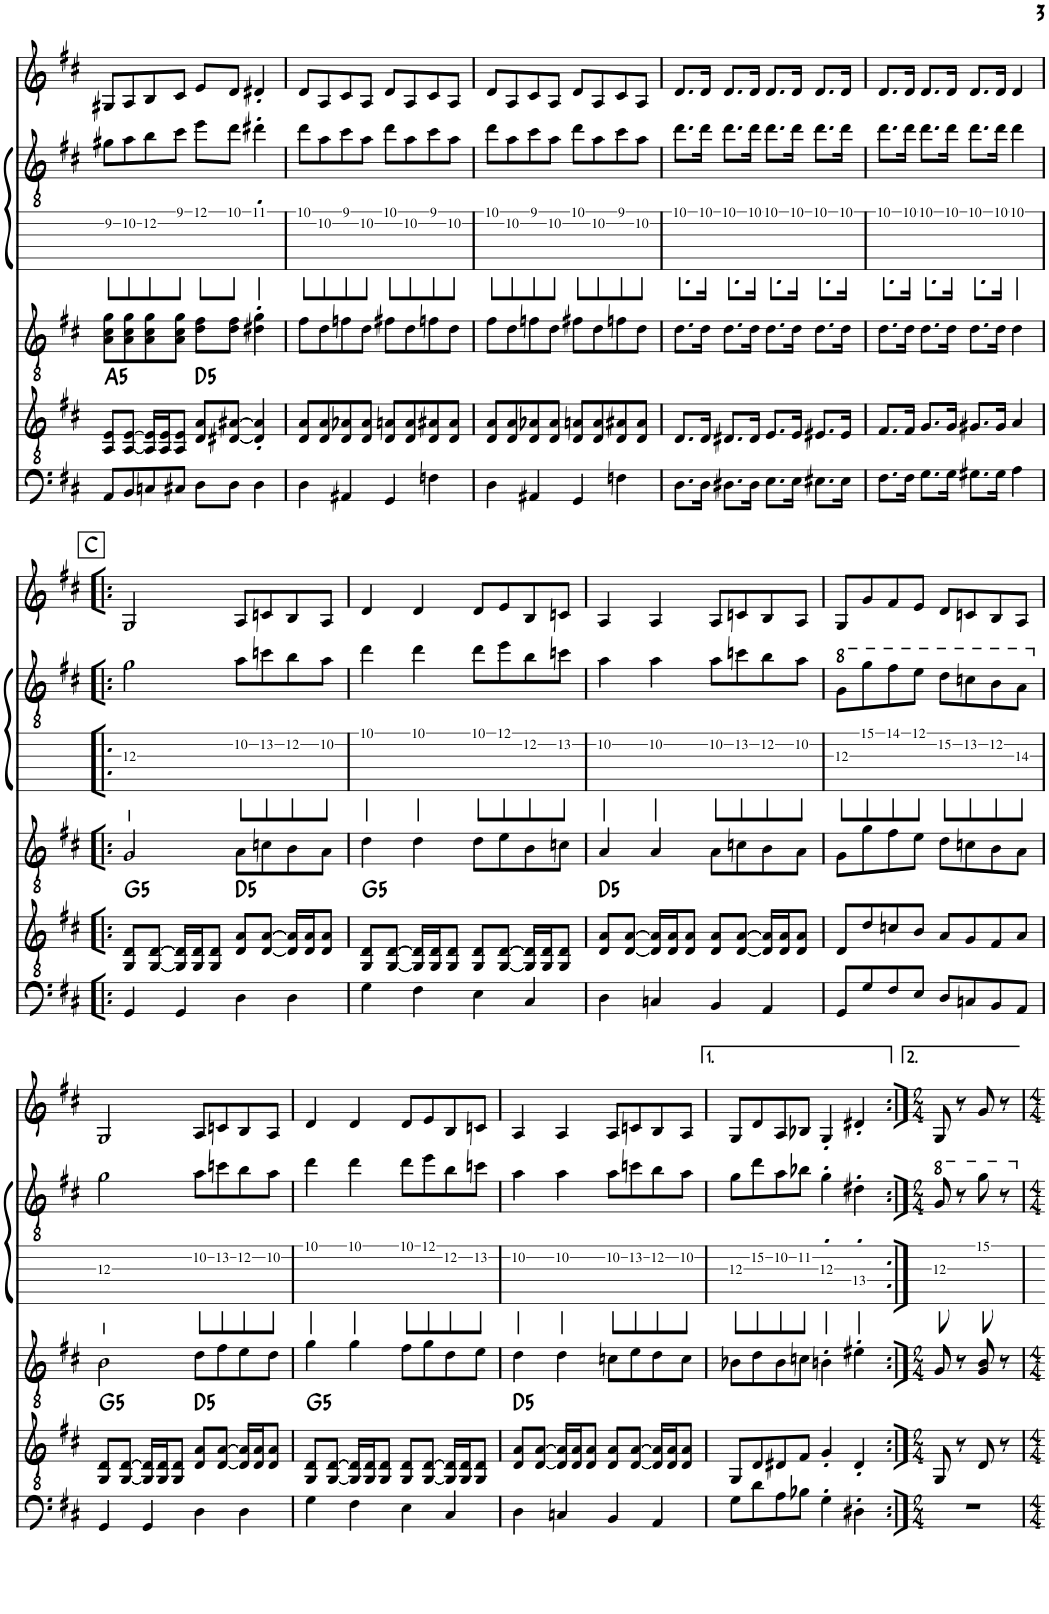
**kern	**kern	**kern	**kern	**harte	**kern	**kern	**kern	**kern	**kern	**kern
*part10	*part9	*part8	*part7	*part7	*part6	*part5	*part4	*part3	*part2	*part1
*staff10	*staff9	*staff8	*staff7	*	*staff6	*staff5	*staff4	*staff3	*staff2	*staff1
*I"Guitare Basse	*I"Basse électrique	*I"Guitare électrique (Tablature)	*I"Guitare électrique	*	*I"Guitare électrique (Tablature)	*I"Guitare électrique	*I"Guitare électrique (Tablature)	*I"Guitare électrique	*I"Mandoline (Tablature)	*I"Mandoline
*I'Guit. B.	*	*I'Guit. El.	*	*	*I'Guit. El.	*	*	*	*I'Mdn.	*
!!LO:PB:g=z
*	*clefF4	*	*clefGv2	*	*	*clefGv2	*	*clefGv2	*	*clefG2
*Trd7c12	*Trd7c12	*	*	*	*	*	*	*	*	*
*k[f#c#]	*k[f#c#]	*k[f#c#]	*k[f#c#]	*	*k[f#c#]	*k[f#c#]	*k[f#c#]	*k[f#c#]	*k[f#c#]	*k[f#c#]
*M4/4	*M4/4	*M4/4	*M4/4	*	*M4/4	*M4/4	*M4/4	*M4/4	*M4/4	*M4/4
=18	=18	=18	=18	=18	=18	=18	=18	=18	=18	=18
!	!	!	!	!LO:H:kt=5	!	!	!	!	!	!
8AA\L	8AA/L	8AA\ 8E\L	8AA/ 8E/L	A:(1,5)	8A\ 8c#\ 8g\L	8A\ 8c#\ 8g\L	8g#X\L	8g#X\L	8G#X\L	8G#X/L
8BB\J	8BB/	[8AA\ [8E\J	[8AA/ [8E/J	.	8A\ 8c#\ 8g\J	8A\ 8c#\ 8g\	8a\	8a\	8A\J	8A/
8Cn\L	8Cn/	16AA]\ 16E]\LL	16AA/] 16E/]LL	.	8A\ 8c#\ 8g\L	8A\ 8c#\ 8g\	8b\	8b\	8B\L	8B/
.	.	16AA\ 16E\J	16AA/ 16E/J	.	.	.	.	.	.	.
8C#X\J	8C#X/J	8AA\ 8E\J	8AA/ 8E/J	.	8A\ 8c#\ 8g\J	8A\ 8c#\ 8g\J	8cc#\J	8cc#\J	8c#\J	8c#/J
!	!	!	!	!LO:H:kt=5	!	!	!	!	!	!
8D\L	8D\L	8D\ 8A\L	8D/ 8A/L	D:(1,5)	8d\ 8f#\L	8d\ 8f#\L	8ee\L	8ee\L	8e\L	8e/L
8D\J	8D\J	[8D#X\ [8A#X\J	[8D#X/ [8A#X/J	.	8d\ 8f#\J	8d\ 8f#\J	8dd\J	8dd\J	8d\J	8d/J
4D	4D\	4D#]' 4A#]'	4D#/]' 4A#/]'	.	4d#X' 4g'	4d#X\' 4g\'	4dd#X'\	4dd#X'\	4d#X'	4d#X'/
=19	=19	=19	=19	=19	=19	=19	=19	=19	=19	=19
4D	4D\	8D\ 8A\L	8D/ 8A/L	.	8f#\L	8f#\L	8dd\L	8dd\L	8d\L	8d/L
.	.	8D\ 8A\J	8D/ 8A/	.	8d\J	8d\	8a\	8a\	8A\J	8A/
4AA#X	4AA#X/	8D\ 8A-X\L	8D/ 8A-X/	.	8fn\L	8fn\	8cc#\	8cc#\	8c#\L	8c#/
.	.	8D\ 8A-\J	8D/ 8A-/J	.	8d\J	8d\J	8a\J	8a\J	8A\J	8A/J
4GG	4GG/	8D\ 8An\L	8D/ 8An/L	.	8f#X\L	8f#X\L	8dd\L	8dd\L	8d\L	8d/L
.	.	8D\ 8A\J	8D/ 8A/	.	8d\J	8d\	8a\	8a\	8A\J	8A/
4Fn	4Fn\	8D\ 8A#X\L	8D/ 8A#X/	.	8fn\L	8fn\	8cc#\	8cc#\	8c#\L	8c#/
.	.	8D\ 8A#\J	8D/ 8A#/J	.	8d\J	8d\J	8a\J	8a\J	8A\J	8A/J
=20	=20	=20	=20	=20	=20	=20	=20	=20	=20	=20
4D	4D\	8D\ 8A\L	8D/ 8A/L	.	8f#\L	8f#\L	8dd\L	8dd\L	8d\L	8d/L
.	.	8D\ 8A\J	8D/ 8A/	.	8d\J	8d\	8a\	8a\	8A\J	8A/
4AA#X	4AA#X/	8D\ 8A-X\L	8D/ 8A-X/	.	8fn\L	8fn\	8cc#\	8cc#\	8c#\L	8c#/
.	.	8D\ 8A-\J	8D/ 8A-/J	.	8d\J	8d\J	8a\J	8a\J	8A\J	8A/J
4GG	4GG/	8D\ 8An\L	8D/ 8An/L	.	8f#X\L	8f#X\L	8dd\L	8dd\L	8d\L	8d/L
.	.	8D\ 8A\J	8D/ 8A/	.	8d\J	8d\	8a\	8a\	8A\J	8A/
4Fn	4Fn\	8D\ 8A#X\L	8D/ 8A#X/	.	8fn\L	8fn\	8cc#\	8cc#\	8c#\L	8c#/
.	.	8D\ 8A#\J	8D/ 8A#/J	.	8d\J	8d\J	8a\J	8a\J	8A\J	8A/J
=21	=21	=21	=21	=21	=21	=21	=21	=21	=21	=21
8.D\L	8.D\L	8.D\L	8.D/L	.	8.d\L	8.d\L	8.dd\L	8.dd\L	8.d\L	8.d/L
16D\Jk	16D\Jk	16D\Jk	16D/Jk	.	16d\Jk	16d\Jk	16dd\Jk	16dd\Jk	16d\Jk	16d/Jk
8.D#X\L	8.D#X\L	8.D#X\L	8.D#X/L	.	8.d\L	8.d\L	8.dd\L	8.dd\L	8.d\L	8.d/L
16D#\Jk	16D#\Jk	16D#\Jk	16D#/Jk	.	16d\Jk	16d\Jk	16dd\Jk	16dd\Jk	16d\Jk	16d/Jk
8.E\L	8.E\L	8.E\L	8.E/L	.	8.d\L	8.d\L	8.dd\L	8.dd\L	8.d\L	8.d/L
16E\Jk	16E\Jk	16E\Jk	16E/Jk	.	16d\Jk	16d\Jk	16dd\Jk	16dd\Jk	16d\Jk	16d/Jk
8.E#X\L	8.E#X\L	8.E#X\L	8.E#X/L	.	8.d\L	8.d\L	8.dd\L	8.dd\L	8.d\L	8.d/L
16E#\Jk	16E#\Jk	16E#\Jk	16E#/Jk	.	16d\Jk	16d\Jk	16dd\Jk	16dd\Jk	16d\Jk	16d/Jk
=22	=22	=22	=22	=22	=22	=22	=22	=22	=22	=22
8.F#\L	8.F#\L	8.F#\L	8.F#/L	.	8.d\L	8.d\L	8.dd\L	8.dd\L	8.d\L	8.d/L
16F#\Jk	16F#\Jk	16F#\Jk	16F#/Jk	.	16d\Jk	16d\Jk	16dd\Jk	16dd\Jk	16d\Jk	16d/Jk
8.G\L	8.G\L	8.G\L	8.G/L	.	8.d\L	8.d\L	8.dd\L	8.dd\L	8.d\L	8.d/L
16G\Jk	16G\Jk	16G\Jk	16G/Jk	.	16d\Jk	16d\Jk	16dd\Jk	16dd\Jk	16d\Jk	16d/Jk
8.G#X\L	8.G#X\L	8.G#X\L	8.G#X/L	.	8.d\L	8.d\L	8.dd\L	8.dd\L	8.d\L	8.d/L
16G#\Jk	16G#\Jk	16G#\Jk	16G#/Jk	.	16d\Jk	16d\Jk	16dd\Jk	16dd\Jk	16d\Jk	16d/Jk
4A	4A\	4A	4A/	.	4d	4d\	4dd\	4dd\	4d	4d/
!!LO:LB:g=z
=23!|:	=23!|:	=23!|:	=23!|:	=23!|:	=23!|:	=23!|:	=23!|:	=23!|:	=23!|:	=23!|:
!	!	!	!	!LO:H:kt=5	!	!	!	!	!	!
4GG	4GG/	8GG\ 8D\L	8GG/ 8D/L	G:(1,5)	2G	2G/	2g\	2g\	2G	2G/
.	.	[8GG\ [8D\J	[8GG/ [8D/J	.	.	.	.	.	.	.
4GG	4GG/	16GG]\ 16D]\LL	16GG/] 16D/]LL	.	.	.	.	.	.	.
.	.	16GG\ 16D\J	16GG/ 16D/J	.	.	.	.	.	.	.
.	.	8GG\ 8D\J	8GG/ 8D/J	.	.	.	.	.	.	.
!	!	!	!	!LO:H:kt=5	!	!	!	!	!	!
4D	4D\	8D\ 8A\L	8D/ 8A/L	D:(1,5)	8A\L	8A\L	8a\L	8a\L	8A\L	8A/L
.	.	[8D\ [8A\J	[8D/ [8A/J	.	8cn\J	8cn\	8ccn\	8ccn\	8cn\J	8cn/
4D	4D\	16D]\ 16A]\LL	16D/] 16A/]LL	.	8B\L	8B\	8b\	8b\	8B\L	8B/
.	.	16D\ 16A\J	16D/ 16A/J	.	.	.	.	.	.	.
.	.	8D\ 8A\J	8D/ 8A/J	.	8A\J	8A\J	8a\J	8a\J	8A\J	8A/J
=24	=24	=24	=24	=24	=24	=24	=24	=24	=24	=24
!	!	!	!	!LO:H:kt=5	!	!	!	!	!	!
4G	4G\	8GG\ 8D\L	8GG/ 8D/L	G:(1,5)	4d	4d\	4dd\	4dd\	4d	4d/
.	.	[8GG\ [8D\J	[8GG/ [8D/J	.	.	.	.	.	.	.
4F#	4F#\	16GG]\ 16D]\LL	16GG/] 16D/]LL	.	4d	4d\	4dd\	4dd\	4d	4d/
.	.	16GG\ 16D\J	16GG/ 16D/J	.	.	.	.	.	.	.
.	.	8GG\ 8D\J	8GG/ 8D/J	.	.	.	.	.	.	.
4E	4E\	8GG\ 8D\L	8GG/ 8D/L	.	8d\L	8d\L	8dd\L	8dd\L	8d\L	8d/L
.	.	[8GG\ [8D\J	[8GG/ [8D/J	.	8e\J	8e\	8ee\	8ee\	8e\J	8e/
4C#	4C#/	16GG]\ 16D]\LL	16GG/] 16D/]LL	.	8B\L	8B\	8b\	8b\	8B\L	8B/
.	.	16GG\ 16D\J	16GG/ 16D/J	.	.	.	.	.	.	.
.	.	8GG\ 8D\J	8GG/ 8D/J	.	8cn\J	8cn\J	8ccn\J	8ccn\J	8cn\J	8cn/J
=25	=25	=25	=25	=25	=25	=25	=25	=25	=25	=25
!	!	!	!	!LO:H:kt=5	!	!	!	!	!	!
4D	4D\	8D\ 8A\L	8D/ 8A/L	D:(1,5)	4A	4A/	4a\	4a\	4A	4A/
.	.	[8D\ [8A\J	[8D/ [8A/J	.	.	.	.	.	.	.
4Cn	4Cn/	16D]\ 16A]\LL	16D/] 16A/]LL	.	4A	4A/	4a\	4a\	4A	4A/
.	.	16D\ 16A\J	16D/ 16A/J	.	.	.	.	.	.	.
.	.	8D\ 8A\J	8D/ 8A/J	.	.	.	.	.	.	.
4BB	4BB/	8D\ 8A\L	8D/ 8A/L	.	8A\L	8A\L	8a\L	8a\L	8A\L	8A/L
.	.	[8D\ [8A\J	[8D/ [8A/J	.	8cn\J	8cn\	8ccn\	8ccn\	8cn\J	8cn/
4AA	4AA/	16D]\ 16A]\LL	16D/] 16A/]LL	.	8B\L	8B\	8b\	8b\	8B\L	8B/
.	.	16D\ 16A\J	16D/ 16A/J	.	.	.	.	.	.	.
.	.	8D\ 8A\J	8D/ 8A/J	.	8A\J	8A\J	8a\J	8a\J	8A\J	8A/J
=26	=26	=26	=26	=26	=26	=26	=26	=26	=26	=26
*	*	*	*	*	*	*	*	*8va	*	*
8GG\L	8GG/L	8D\L	8D/L	.	8G\L	8G\L	8g\L	8g\L	8G\L	8G/L
8G\J	8G/	8d\J	8d/	.	8g\J	8g\	8gg\	8gg\	8g\J	8g/
8F#\L	8F#/	8cn\L	8cn/	.	8f#\L	8f#\	8ff#\	8ff#\	8f#\L	8f#/
8E\J	8E/J	8B\J	8B/J	.	8e\J	8e\J	8ee\J	8ee\J	8e\J	8e/J
8D\L	8D/L	8A\L	8A/L	.	8d\L	8d\L	8dd\L	8dd\L	8d\L	8d/L
8Cn\J	8Cn/	8G\J	8G/	.	8cn\J	8cn\	8b#\	8ccn\	8cn\J	8cn/
8BB\L	8BB/	8F#\L	8F#/	.	8B\L	8B\	8b\	8b\	8B\L	8B/
8AA\J	8AA/J	8A\J	8A/J	.	8A\J	8A\J	8a\J	8a\J	8A\J	8A/J
!!LO:LB:g=z
=27	=27	=27	=27	=27	=27	=27	=27	=27	=27	=27
*	*	*	*	*	*	*	*	*X8va	*	*
!	!	!	!	!LO:H:kt=5	!	!	!	!	!	!
4GG	4GG/	8GG\ 8D\L	8GG/ 8D/L	G:(1,5)	2B	2B\	2g\	2g\	2G	2G/
.	.	[8GG\ [8D\J	[8GG/ [8D/J	.	.	.	.	.	.	.
4GG	4GG/	16GG]\ 16D]\LL	16GG/] 16D/]LL	.	.	.	.	.	.	.
.	.	16GG\ 16D\J	16GG/ 16D/J	.	.	.	.	.	.	.
.	.	8GG\ 8D\J	8GG/ 8D/J	.	.	.	.	.	.	.
!	!	!	!	!LO:H:kt=5	!	!	!	!	!	!
4D	4D\	8D\ 8A\L	8D/ 8A/L	D:(1,5)	8d\L	8d\L	8a\L	8a\L	8A\L	8A/L
.	.	[8D\ [8A\J	[8D/ [8A/J	.	8f#\J	8f#\	8ccn\	8ccn\	8cn\J	8cn/
4D	4D\	16D]\ 16A]\LL	16D/] 16A/]LL	.	8e\L	8e\	8b\	8b\	8B\L	8B/
.	.	16D\ 16A\J	16D/ 16A/J	.	.	.	.	.	.	.
.	.	8D\ 8A\J	8D/ 8A/J	.	8d\J	8d\J	8a\J	8a\J	8A\J	8A/J
=28	=28	=28	=28	=28	=28	=28	=28	=28	=28	=28
!	!	!	!	!LO:H:kt=5	!	!	!	!	!	!
4G	4G\	8GG\ 8D\L	8GG/ 8D/L	G:(1,5)	4g	4g\	4dd\	4dd\	4d	4d/
.	.	[8GG\ [8D\J	[8GG/ [8D/J	.	.	.	.	.	.	.
4F#	4F#\	16GG]\ 16D]\LL	16GG/] 16D/]LL	.	4g	4g\	4dd\	4dd\	4d	4d/
.	.	16GG\ 16D\J	16GG/ 16D/J	.	.	.	.	.	.	.
.	.	8GG\ 8D\J	8GG/ 8D/J	.	.	.	.	.	.	.
4E	4E\	8GG\ 8D\L	8GG/ 8D/L	.	8f#\L	8f#\L	8dd\L	8dd\L	8d\L	8d/L
.	.	[8GG\ [8D\J	[8GG/ [8D/J	.	8g\J	8g\	8ee\	8ee\	8e\J	8e/
4C#	4C#/	16GG]\ 16D]\LL	16GG/] 16D/]LL	.	8d\L	8d\	8b\	8b\	8B\L	8B/
.	.	16GG\ 16D\J	16GG/ 16D/J	.	.	.	.	.	.	.
.	.	8GG\ 8D\J	8GG/ 8D/J	.	8e\J	8e\J	8ccn\J	8ccn\J	8cn\J	8cn/J
=29	=29	=29	=29	=29	=29	=29	=29	=29	=29	=29
!	!	!	!	!LO:H:kt=5	!	!	!	!	!	!
4D	4D\	8D\ 8A\L	8D/ 8A/L	D:(1,5)	4d	4d\	4a\	4a\	4A	4A/
.	.	[8D\ [8A\J	[8D/ [8A/J	.	.	.	.	.	.	.
4Cn	4Cn/	16D]\ 16A]\LL	16D/] 16A/]LL	.	4d	4d\	4a\	4a\	4A	4A/
.	.	16D\ 16A\J	16D/ 16A/J	.	.	.	.	.	.	.
.	.	8D\ 8A\J	8D/ 8A/J	.	.	.	.	.	.	.
4BB	4BB/	8D\ 8A\L	8D/ 8A/L	.	8cn\L	8cn\L	8a\L	8a\L	8A\L	8A/L
.	.	[8D\ [8A\J	[8D/ [8A/J	.	8e\J	8e\	8ccn\	8ccn\	8cn\J	8cn/
4AA	4AA/	16D]\ 16A]\LL	16D/] 16A/]LL	.	8d\L	8d\	8b\	8b\	8B\L	8B/
.	.	16D\ 16A\J	16D/ 16A/J	.	.	.	.	.	.	.
.	.	8D\ 8A\J	8D/ 8A/J	.	8c\J	8c\J	8a\J	8a\J	8A\J	8A/J
=30	=30	=30	=30	=30	=30	=30	=30	=30	=30	=30
8G\L	8G\L	8GG\L	8GG/L	.	8B-X\L	8B-X\L	8g\L	8g\L	8G\L	8G/L
8d\J	8d\	8D\J	8D/	.	8d\J	8d\	8dd\	8dd\	8d\J	8d/
8A\L	8A\	8D#X\L	8D#X/	.	8B-\L	8B-\	8a\	8a\	8A\L	8A/
8B-X\J	8B-X\J	8F#\J	8F#/J	.	8cn\J	8cn\J	8b-X\J	8b-X\J	8B-X\J	8B-X/J
4G'	4G'\	4G'	4G'/	.	4Bn'	4Bn'\	4g'\	4g'\	4G'	4G'/
4D#X'	4D#X'\	4D#'	4D#'/	.	4e#X'	4e#X'\	4d#X'\	4d#X'\	4d#	4d#X'/
=31:|!	=31:|!	=31:|!	=31:|!	=31:|!	=31:|!	=31:|!	=31:|!	=31:|!	=31:|!	=31:|!
*M2/4	*M2/4	*M2/4	*M2/4	*	*M2/4	*M2/4	*M2/4	*M2/4	*M2/4	*M2/4
*	*	*	*	*	*	*	*	*8va	*	*
2r	2r	8GG	8GG/	.	8G	8G/	8g\	8g/	8G	8G/
.	.	8r	8r	.	8r	8r	8r	8r	8r	8r
.	.	8D	8D/	.	8G 8B	8G/ 8B/	8gg\	8gg\	8g	8g/
.	.	8r	8r	.	8r	8r	8r	8r	8r	8r
*	*	*	*	*	*	*	*	*X8va	*	*
=	=	=	=	=	=	=	=	=	=	=
*-	*-	*-	*-	*-	*-	*-	*-	*-	*-	*-
